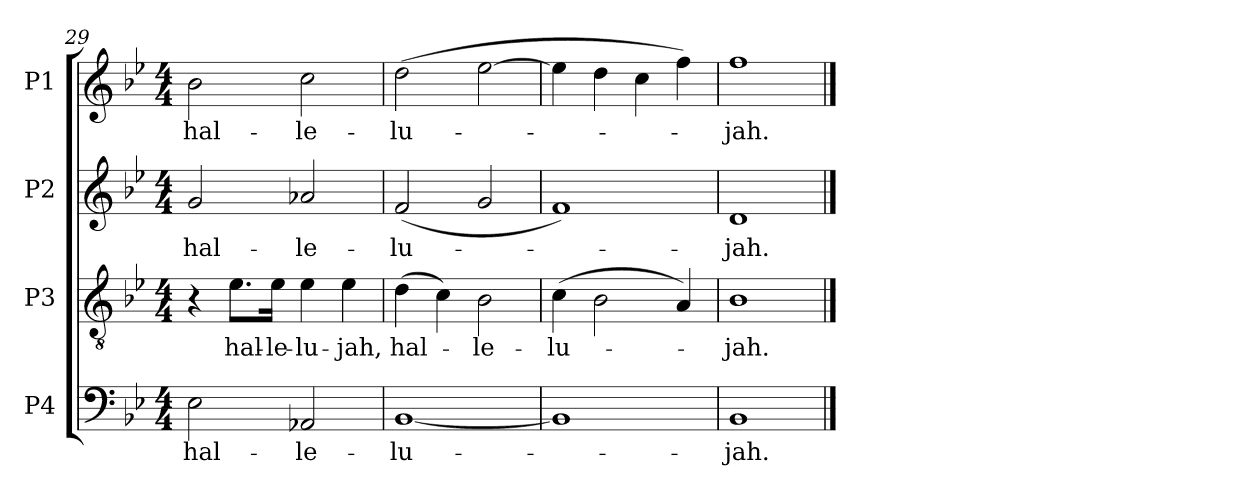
**kern	**text	**kern	**text	**kern	**text	**kern	**text
*part4	*part4	*part3	*part3	*part2	*part2	*part1	*part1
*staff4	*staff4	*staff3	*staff3	*staff2	*staff2	*staff1	*staff1
*I"P4	*	*I"P3	*	*I"P2	*	*I"P1	*
!!LO:LB:g=z
*clefF4	*	*clefGv2	*	*clefG2	*	*clefG2	*
*	*	*ITrd7c12	*	*	*	*	*
*k[b-e-]	*	*k[b-e-]	*	*k[b-e-]	*	*k[b-e-]	*
*B-:	*	*B-:	*	*B-:	*	*B-:	*
*M4/4	*	*M4/4	*	*M4/4	*	*M4/4	*
=29	=29	=29	=29	=29	=29	=29	=29
!	!LO:LY:b:color=#000000	!	!	!	!	!	!
!	!	!	!	!	!LO:LY:b:color=#000000	!	!
!	!	!	!	!	!	!	!LO:LY:b:color=#000000
2E-i\	hal-	4r	.	2gi/	hal-	2b-i\	hal-
!	!	!	!LO:LY:b:color=#000000	!	!	!	!
.	.	8.E-i\L	hal-	.	.	.	.
!	!	!	!LO:LY:b:color=#000000	!	!	!	!
.	.	16E-i\Jk	-le-	.	.	.	.
!	!LO:LY:b:color=#000000	!	!	!	!	!	!
!	!	!	!LO:LY:b:color=#000000	!	!	!	!
!	!	!	!	!	!LO:LY:b:color=#000000	!	!
!	!	!	!	!	!	!	!LO:LY:b:color=#000000
2AA-Xi/	-le-	4E-i\	-lu-	2a-Xi/	-le-	2cci\	-le-
!	!	!	!LO:LY:b:color=#000000	!	!	!	!
.	.	4E-i\	-jah,	.	.	.	.
=30	=30	=30	=30	=30	=30	=30	=30
!	!LO:LY:b:color=#000000	!	!	!	!	!	!
!	!	!	!LO:LY:b:color=#000000	!	!	!	!
!	!	!	!	!	!LO:LY:b:color=#000000	!	!
!	!	!	!	!	!	!	!LO:LY:b:color=#000000
[1BB-i	-lu-	(4Di\	hal-	(2fi/	-lu-	(2ddi\	-lu-
.	.	4Ci\)	.	.	.	.	.
!	!	!	!LO:LY:b:color=#000000	!	!	!	!
.	.	2BB-i\	-le-	2gi/	.	[2ee-i\	.
=31	=31	=31	=31	=31	=31	=31	=31
!	!	!	!LO:LY:b:color=#000000	!	!	!	!
1BB-i]	.	(4Ci\	-lu-	1fi)	.	4ee-i\]	.
.	.	2BB-i\	.	.	.	4ddi\	.
.	.	.	.	.	.	4cci\	.
.	.	4AAi/)	.	.	.	4ffi\)	.
=32	=32	=32	=32	=32	=32	=32	=32
!	!LO:LY:b:color=#000000	!	!	!	!	!	!
!	!	!	!LO:LY:b:color=#000000	!	!	!	!
!	!	!	!	!	!LO:LY:b:color=#000000	!	!
!	!	!	!	!	!	!	!LO:LY:b:color=#000000
1BB-i	-jah.	1BB-i	-jah.	1di	-jah.	1ffi	-jah.
==	==	==	==	==	==	==	==
*-	*-	*-	*-	*-	*-	*-	*-
